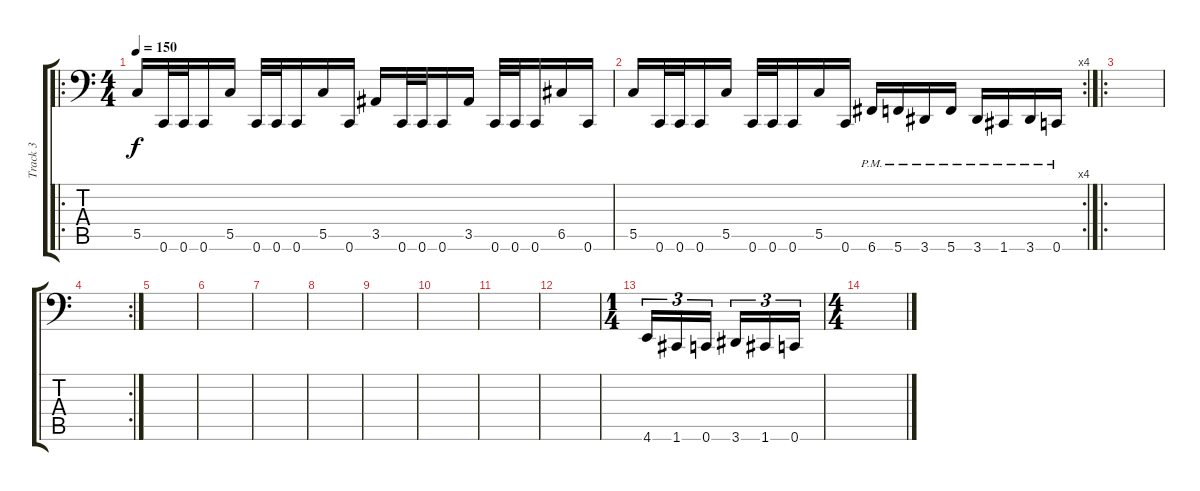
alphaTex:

\track ("Track 3" "Track 3") {instrument electricbasspick}
\staff {score tabs}
\tuning (D3 A2 F2 C2 G1 C1) {hide}
\ro
\ts (4 4)
\tempo 150
\clef f4
\ks c
5.5.16{dy f} 0.6.32 0.6.32 0.6.16 5.5.16 0.6.32 0.6.32 0.6.16 5.5.16 0.6.16 3.5.16 0.6.32 0.6.32 0.6.16 3.5.16 0.6.32 0.6.32 0.6.16 6.5.16 0.6.16 |
\rc 4
5.5.16 0.6.32 0.6.32 0.6.16 5.5.16 0.6.32 0.6.32 0.6.16 5.5.16 0.6.16 6.6{pm}.16 5.6{pm}.16 3.6{pm}.16 5.6{pm}.16 3.6{pm}.16 1.6{pm}.16 3.6{pm}.16 0.6{pm}.16 |
\ro
|
\rc 2
|
|
|
|
|
|
|
|
|
\ts (1 4)
4.6.16{tu (3 2) instrument distortionguitar} 1.6.16{tu (3 2)} 0.6.16{tu (3 2)} 3.6.16{tu (3 2)} 1.6.16{tu (3 2)} 0.6.16{tu (3 2)} |
\ts (4 4)
